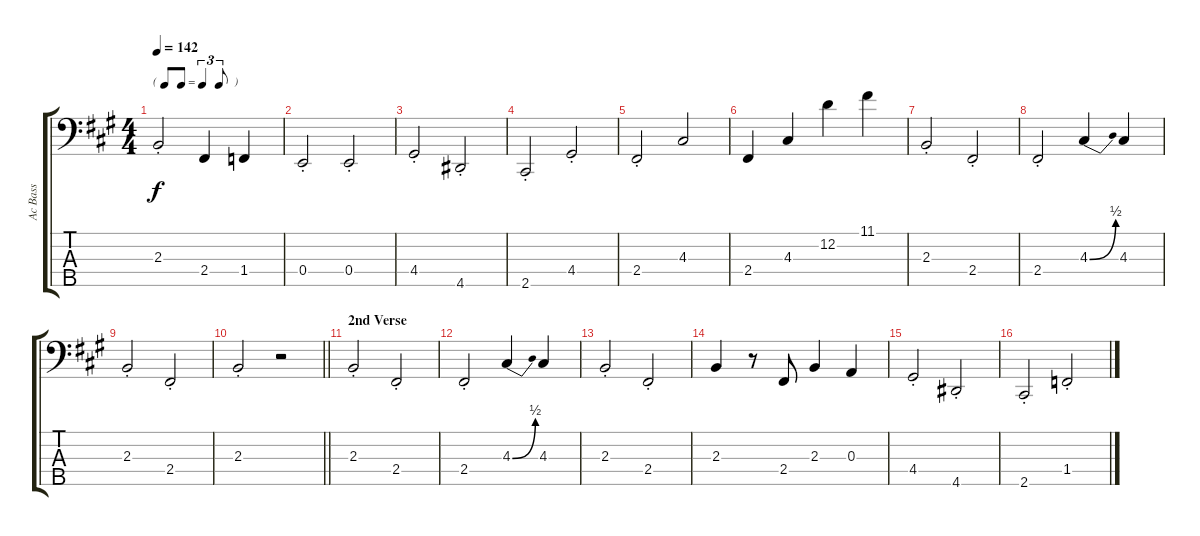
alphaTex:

\track ("Ac Bass" "Ac Bass") {instrument acousticbass}
\staff {score tabs}
\tuning (G2 D2 A1 E1 B0) {hide}
\ts (4 4)
\tf triplet8th
\tempo 142
\clef f4
\ks a
2.3{st}.2{dy f} 2.4.4 1.4.4 |
0.4{st}.2 0.4{st}.2 |
4.4{st}.2 4.5{st}.2 |
2.5{st}.2 4.4{st}.2 |
2.4{st}.2 4.3.2 |
2.4.4 4.3.4 12.2.4 11.1.4 |
2.3{st}.2 2.4{st}.2 |
2.4{st}.2 4.3{be (bend 0 0 60 2)}.4 4.3.4 |
2.3{st}.2 2.4{st}.2 |
\barLineRight lightlight
2.3{st}.2 r.2 |
\section ("" "2nd Verse")
2.3{st}.2 2.4{st}.2 |
2.4{st}.2 4.3{be (bend 0 0 60 2)}.4 4.3.4 |
2.3{st}.2 2.4{st}.2 |
2.3.4 r.8 2.4.8 2.3.4 0.3.4 |
4.4{st}.2 4.5{st}.2 |
2.5{st}.2 1.4{st}.2
